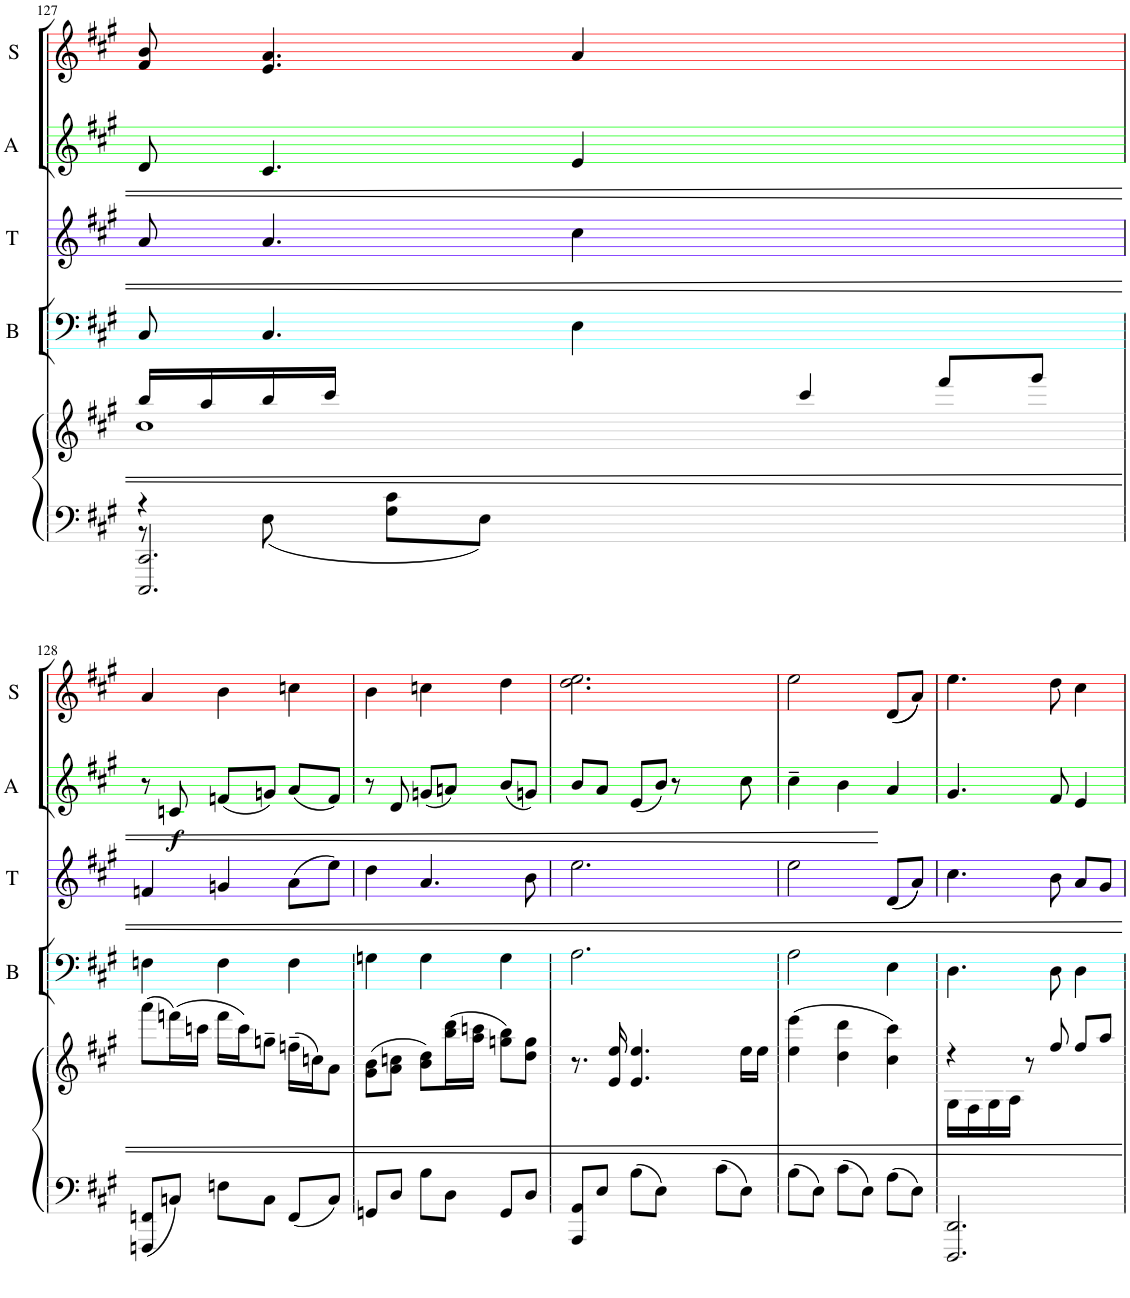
**kern	**kern	**kern	**kern	**kern	**dynam	**kern
*part6	*part5	*part4	*part3	*part2	*part2	*part1
*staff6	*staff5	*staff4	*staff3	*staff2	*staff2	*staff1
*I"Piano	*I"Piano	*I"Bass	*I"Tenor	*I"Alto	*	*I"Soprano
*I'Pno	*I'Pno	*I'B	*I'T	*I'A	*	*I'S
!!LO:PB:g=z
*clefF4	*clefG2	*clefF4	*clefG2	*clefG2	*	*clefG2
*	*	*Trd7c12	*	*	*	*
*k[f#c#g#]	*k[f#c#g#]	*k[f#c#g#]	*k[f#c#g#]	*k[f#c#g#]	*	*k[f#c#g#]
*A:	*A:	*A:	*A:	*A:	*	*A:
*M3/4	*M3/4	*M3/4	*M3/4	*M3/4	*	*M3/4
=127	=127	=127	=127	=127	=127	=127
*^	*^	*	*	*	*	*
*	*^	*	*	*	*	*	*	*
4r	8r	2.CCC#/ 2.CC#/	[2.cc#	16bb/LL	8C#/	8a/	8d/	.	8f#/ 8b/
.	.	.	.	16aa/	.	.	.	.	.
.	(8E\	.	.	16bb/	4.C#/	4.a/	4.c#/	.	4.e/ 4.a/
.	.	.	.	16ccc#/JJ	.	.	.	.	.
2ryy	8G#\ 8c#\L	.	.	1ryy	.	.	.	.	.
.	8E\J)	.	.	.	.	.	.	.	.
.	1ryy	.	.	.	4E\	4cc#\	4e/	.	4a/
2ryy	.	2.ryy	4ryy	.	2.ryy	2.ryy	2.ryy	.	2.ryy
.	.	.	4ccc#/	.	.	.	.	.	.
4ryy	.	.	8fff#/L	4ryy	.	.	.	.	.
.	.	.	8ggg#/J	.	.	.	.	.	.
*v	*v	*v	*	*	*	*	*	*	*
*	*v	*v	*	*	*	*	*
!!LO:LB:g=z
=128	=128	=128	=128	=128	=128	=128
(8FFFn/ 8FFn/L	(8aaa\L	4Fn\	4fn/	8r	.	4a/
!	!	!	!	!	!LO:DY:b	!
2ryy	4cc#]	.	.	8cn/	f	.
.	.	4F\	4gn/	(8fn/L	.	4b\
.	(16fffn\L)	.	.	8gn/J)	.	.
.	16cccn\JJ	.	.	.	.	.
.	16fff\LL	4F\	(8a\L	(8a/L	.	4ccn\
.	16ccc\J)	.	.	.	.	.
8Cn/J)	8ggn~\J	.	8ee\J)	8f/J)	.	.
8Fn\L	(16ffn~\LL	2ryy	2ryy	2ryy	.	2ryy
.	16ccn\J)	.	.	.	.	.
8C\J	8a\J	.	.	.	.	.
(8FF/L	4ryy	.	.	.	.	.
8C/J)	.	.	.	.	.	.
=129	=129	=129	=129	=129	=129	=129
8GGn/L	(8g#\ 8b\L	4Gn\	4dd\	8r	.	4b\
8D/J	8a\ 8ccn\J	.	.	8d/	.	.
8B\L	8b\ 8dd\L)	4G\	4.a/	(8gn/L	.	4ccn\
8D\J	(16bb\ 16ddd\L	.	.	8an/J)	.	.
.	16aa\ 16cccn\JJ	.	.	.	.	.
8GG/L	8ggn\ 8bb\L)	4G\	.	(8b/L	.	4dd\
8D/J	8dd\ 8gg\J	.	8b\	8gn/J)	.	.
=130	=130	=130	=130	=130	=130	=130
8AAA/ 8AA/L	8.r	2.A\	2.ee\	8b/L	.	2.dd\ 2.ee\
8E/J	.	.	.	8a/J	.	.
.	16e/ 16ee/	.	.	.	.	.
(8B\L	4.e/ 4.ee/	.	.	(8e/L	.	.
8E\J)	.	.	.	8b/J)	.	.
(8c#\L	.	.	.	8r	.	.
8E\J)	16ee\LL	.	.	8cc#\	.	.
.	16ee\JJ	.	.	.	.	.
=131	=131	=131	=131	=131	=131	=131
(8B\L	(4ee\ 4eee\	2A\	2ee\	4cc#~\	.	2ee\
8E\J)	.	.	.	.	.	.
(8c#\L	4dd\ 4ddd\	.	.	4b\	.	.
8E\J)	.	.	.	.	.	.
(8A\L	4cc#\ 4ccc#\)	4E\	((8d/L	4a/	.	((8d/L
8E\J)	.	.	8a/J))	.	.	8a/J))
=132	=132	=132	=132	=132	=132	=132
*	*^	*	*	*	*	*
2.DDD/ 2.DD/	4r	16G#\LL	4.D\	4.cc#\	4.g#/	.	4.ee\
.	.	16F#\	.	.	.	.	.
.	.	16G#\	.	.	.	.	.
.	.	16A\JJ	.	.	.	.	.
.	8r	2ryy	.	.	.	.	.
.	8ff#/	.	8D\	8b\	8f#/	.	8dd\
.	8ff#/L	.	4D\	8a/L	4e/	.	4cc#\
.	8aa/J	.	.	8g#/J	.	.	.
*	*v	*v	*	*	*	*	*
=	=	=	=	=	=	=
*-	*-	*-	*-	*-	*-	*-
